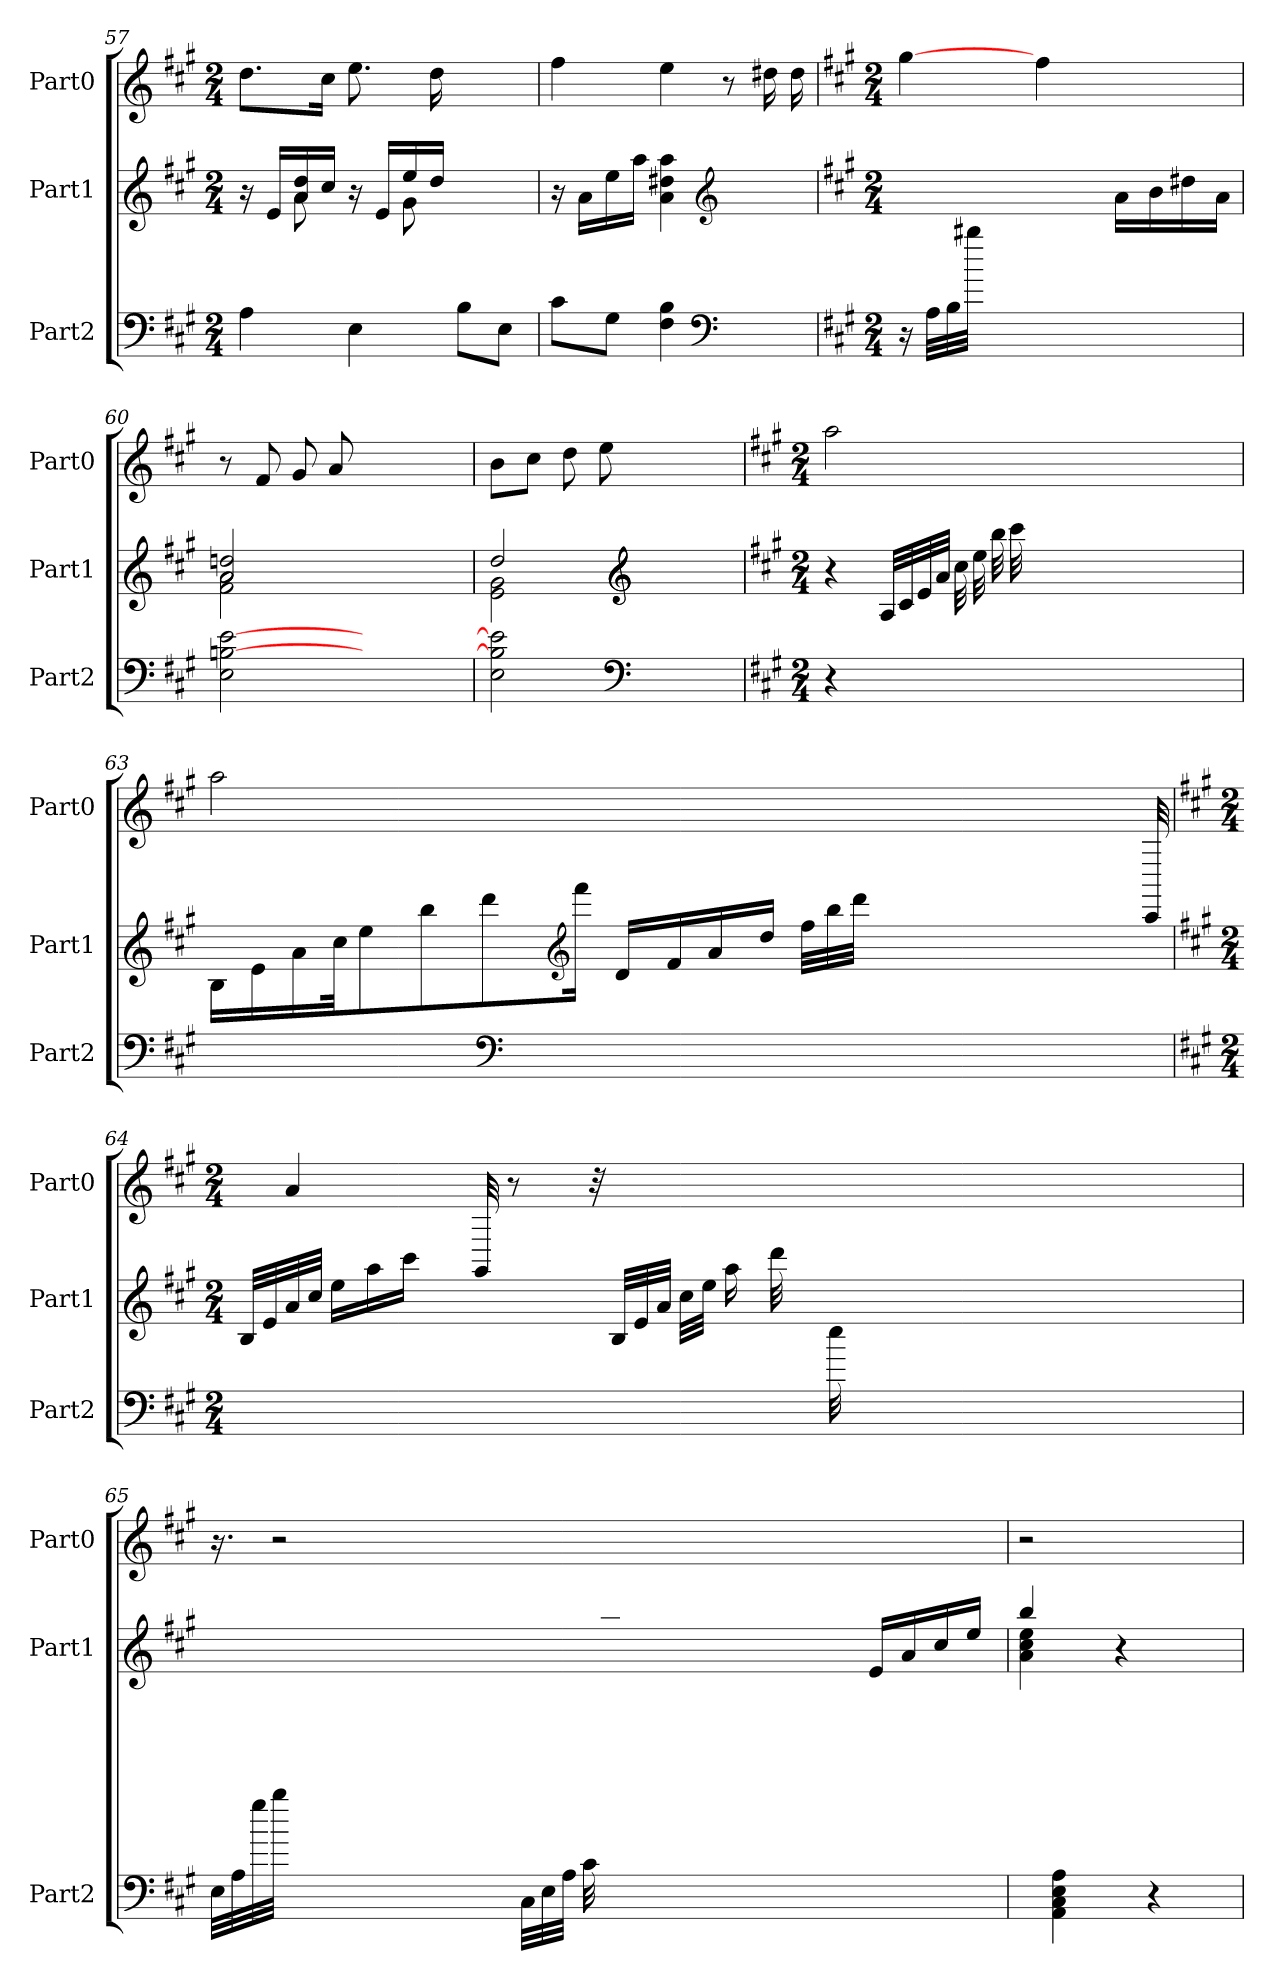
**kern	**kern	**kern
*part3	*part2	*part1
*staff3	*staff2	*staff1
*I"Part2	*I"Part1	*I"Part0
*I'Part2	*I'Part1	*I'Part0
*clefF4	*clefG2	*clefG2
*k[f#c#g#]	*k[f#c#g#]	*k[f#c#g#]
*M2/4	*M2/4	*M2/4
=57	=57	=57
*	*^	*
4A	16r	16ryy	8.ddL
.	16eLL	16ryy	.
.	16a 16dd	8a	.
.	16cc#JJ	.	16cc#Jk
4E	16r	16ryy	8.ee
.	16eLL	16ryy	.
.	16ee	8g#	.
.	16ddJJ	.	16dd
8BL	4ryy	4ryy	4ryy
8EJ	.	.	.
*	*v	*v	*
=58	=58	=58
8c#L	16r	4ff#
.	16aLL	.
8G#J	16ee	.
.	16aaJJ	.
4F# 4B	4a 4dd#X 4aa	4ee
*clefF4	*clefG2	*
4ryy	4ryy	8r
.	.	16dd#X
.	.	16dd#
!!LO:LB:g=z
=59	=59	=59
*k[f#c#g#]	*k[f#c#g#]	*k[f#c#g#]
*M2/4	*M2/4	*M2/4
16r	16ryy	[4gg#
32ALLL	8ryy	.
32B	.	.
32bb#XJJJ	.	.
16ryy	.	.
.	8ryy	.
8ryy	.	.
.	.	4ff#
.	8ryy	.
8ryy	.	.
.	16aLL	.
8ryy	.	.
.	16b	8.ryy
.	16dd#X	.
16.ryy	.	.
.	16aJJ	.
=60	=60	=60
*	*^	*
2E [2Bn [2e	2a 2ddn	2f# 2a	8r
.	.	.	8f#
.	.	.	8g#
.	.	.	8a
4.ryy	8ryy	8ryy	4.ryy
.	8ryy	8ryy	.
.	8ryy	8ryy	.
=61	=61	=61	=61
2E 2e] 2B]	2dd	2e 2g#	8bL
.	.	.	8cc#J
.	.	.	8dd
.	.	.	8ee
*clefF4	*clefG2	*	*
8ryy	4.ryy	4.ryy	4.ryy
8ryy	.	.	.
8ryy	.	.	.
*	*v	*v	*
!!LO:LB:g=z
=62	=62	=62
*k[f#c#g#]	*k[f#c#g#]	*k[f#c#g#]
*M2/4	*M2/4	*M2/4
4r	4r	2aa
8ryy	32ALLL	.
.	32c#	.
.	32e	.
.	32aJJJ	.
8ryy	32cc#	.
.	32ee	.
.	32bb	.
.	32ccc#	.
8ryy	2.ryy	2.ryy
8ryy	.	.
8ryy	.	.
8ryy	.	.
8ryy	.	.
8ryy	.	.
=63	=63	=63
2ryy	16BLL	2aa
.	16e	.
.	16a	.
.	32cc#JJk	.
.	8eeL	.
.	8bb	.
.	8dddJ	.
*clefF4	*	*
2ryy	.	16ryy
.	.	8ryy
*	*clefG2	*
.	16fff#JJ	.
.	16dLL	.
.	.	8ryy
.	16f#	.
.	16a	.
.	.	8ryy
.	16ddJJ	.
.	32ff#LLL	.
.	32bb	16ryy
.	32dddJJJ	.
4...ryy	8ryy	16ryy
.	.	8ryy
.	4ryy	.
.	.	8ryy
.	.	8ryy
.	16.ryy	.
.	.	32CC#
!!LO:LB:g=z
=64	=64	=64
*k[f#c#g#]	*k[f#c#g#]	*k[f#c#g#]
*M2/4	*M2/4	*M2/4
8ryy	32BLLL	16ryy
.	32e	.
.	32a	4a
.	32cc#JJJ	.
8ryy	16eeLL	.
.	16aa	.
8ryy	16ccc#JJ	.
.	8ryy	16ryy
8ryy	.	32GG#
.	.	8r
.	16ryy	.
16ryy	16ryy	.
.	.	32r
8ryy	32BLLL	16.ryy
.	32e	.
.	32aJJJ	.
.	32cc#LLL	8ryy
16ryy	32eeJJJ	.
.	16aa	.
8ryy	.	.
.	32ddd	1ryy
.	2ryy	.
32ee	.	.
8ryy	.	.
8ryy	.	.
8ryy	.	.
8ryy	.	.
.	4...ryy	.
8ryy	.	.
8ryy	.	.
8ryy	.	.
=65	=65	=65
32ELLL	16ryy	16.r
32A	.	.
32gg#	8ryy	.
32bbJJJ	.	2r
8ryy	.	.
.	8ryy	.
8ryy	.	.
.	8ryy	.
16ryy	.	.
16ryy	8ryy	.
16ryy	.	.
32C#LLL	32aLLL	.
32E	32cc#JJJ	2..ryy
32AJJJ	16eeJJ	.
32c#	.	.
16ryy	32bbJJJ	.
.	8ryy	.
16ryy	.	.
16ryy	.	.
.	8ryy	.
16ryy	.	.
2ryy	.	.
.	8ryy	.
.	8ryy	.
.	16eLL	.
.	16a	.
.	16cc#	.
.	16eeJJ	.
32ryy	.	.
=66	=66	=66
*	*^	*
16ryy	4bb	4ee 4cc# 4a	2r
4AA 4C# 4E 4A	.	.	.
.	4r	4ryy	.
4r	.	.	.
.	16ryy	16ryy	16ryy
*	*v	*v	*
=	=	=
*-	*-	*-
